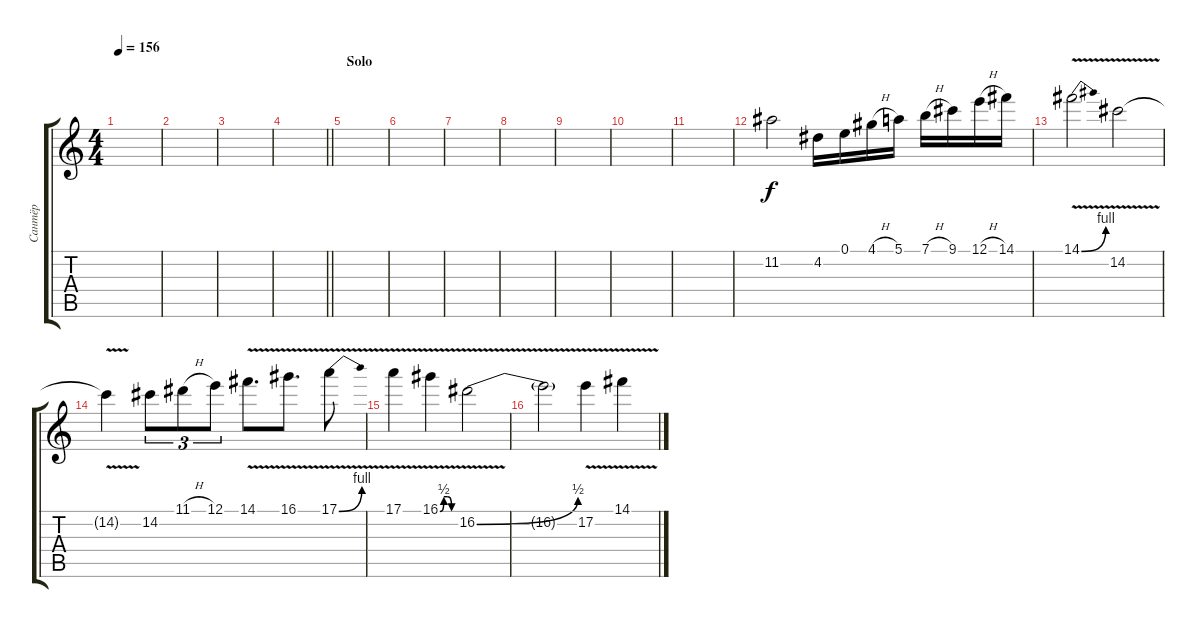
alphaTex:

\track ("Сантёр" "Сантёр") {instrument distortionguitar}
\staff {score tabs}
\tuning (E4 B3 G3 D3 A2 E2) {hide}
\ts (4 4)
\tempo 156
\clef g2
\ks c
|
|
|
\barLineRight lightlight
|
\section ("" "Solo")
|
|
|
|
|
|
|
11.2.2 4.2.16 0.1.16 4.1{h}.16 5.1.16 7.1{h}.16 9.1.16 12.1{h}.16 14.1.16 |
14.1{be (bend 0 0 60 4) v}.2 14.2{v}.2 |
14.2{t}.4 14.2.8{tu (3 2)} 11.1{h}.8{tu (3 2)} 12.1.8{tu (3 2)} 14.1{v}.8{d} 16.1{v}.8{d} 17.1{be (bend 0 0 60 4) v}.8 |
17.1{v}.4 16.1{be (custom 0 0 15 2 30 2 45 0 60 0) v}.4 16.2{be (bend 0 0 60 2) v}.2 |
16.2{t}.2 17.2{v}.4 14.1{v}.4
